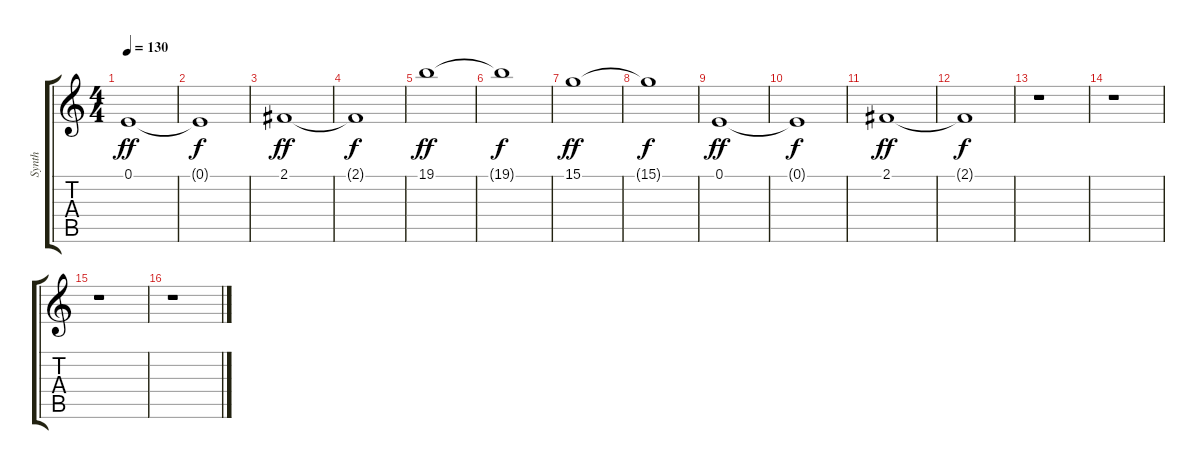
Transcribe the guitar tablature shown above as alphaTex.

\track ("Synth" "Synth") {instrument synthstrings2}
\staff {score tabs}
\tuning (E4 B3 G3 D3 A2 E2) {hide}
\ts (4 4)
\tempo 130
\clef g2
\ks c
0.1.1{dy ff} |
0.1{t}.1{dy f} |
2.1.1{dy ff} |
2.1{t}.1{dy f} |
19.1.1{dy ff} |
19.1{t}.1{dy f} |
15.1.1{dy ff} |
15.1{t}.1{dy f} |
0.1.1{dy ff} |
0.1{t}.1{dy f} |
2.1.1{dy ff} |
2.1{t}.1{dy f} |
r.1 |
r.1 |
r.1 |
r.1
